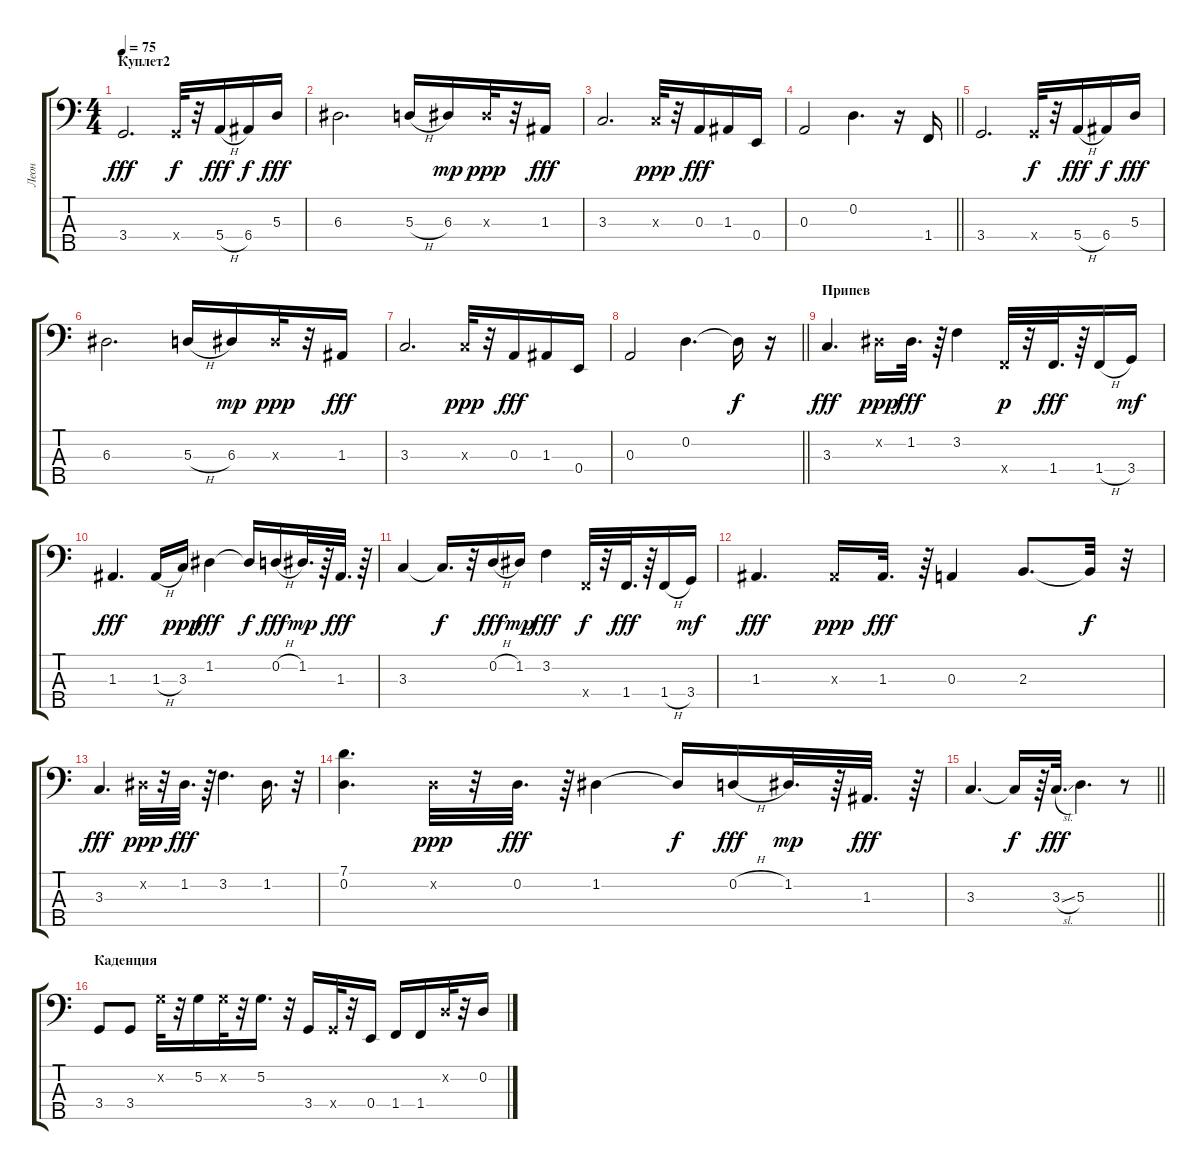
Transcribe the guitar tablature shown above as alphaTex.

\track ("Леон" "Леон") {instrument electricbassfinger}
\staff {score tabs}
\tuning (G2 D2 A1 E1 B0) {hide}
\ts (4 4)
\section ("" "Куплет2")
\tempo 75
\clef f4
\ks c
3.4.2{d dy fff} 3.4{x}.32{dy f} r.32 5.4{h}.16{dy fff} 6.4.16{dy f} 5.3.16{dy fff} |
6.3.2{d} 5.3{h}.16 6.3.16{dy mp} 6.3{x}.32{dy ppp} r.32 1.3.16{dy fff} |
3.3.2{d} 3.3{x}.32{dy ppp} r.32 0.3.16{dy fff} 1.3.16 0.4.16 |
\barLineRight lightlight
0.3.2 0.2.4{d} r.16 1.4.16 |
3.4.2{d} 3.4{x}.32{dy f} r.32 5.4{h}.16{dy fff} 6.4.16{dy f} 5.3.16{dy fff} |
6.3.2{d} 5.3{h}.16 6.3.16{dy mp} 6.3{x}.32{dy ppp} r.32 1.3.16{dy fff} |
3.3.2{d} 3.3{x}.32{dy ppp} r.32 0.3.16{dy fff} 1.3.16 0.4.16 |
\barLineRight lightlight
0.3.2 0.2.4{d} 0.2{t}.16{dy f} r.16 |
\section ("" "Припев")
3.3.4{d dy fff} 1.2{x}.16{dy ppp} 1.2.32{d dy fff} r.64 3.2.4 1.4{x}.32{dy p} r.32 1.4.32{d dy fff} r.64 1.4{h}.16 3.4.16{dy mf} |
1.3.4{d dy fff} 1.3{h}.16 3.3.16{dy ppp} 1.2.4{dy fff} 1.2{t}.16{dy f} 0.2{h}.16{dy fff} 1.2.32{d dy mp} r.64 1.3.32{d dy fff} r.64 |
3.3.4 3.3{t}.16{d dy f} r.32 0.2{h}.16{dy fff} 1.2.16{dy mp} 3.2.4{dy fff} 1.4{x}.32{dy f} r.32 1.4.32{d dy fff} r.64 1.4{h}.16 3.4.16{dy mf} |
1.3.4{d dy fff} 1.3{x}.16{dy ppp} 1.3.32{d dy fff} r.64 0.3.4 2.3.8{d} 2.3{t}.32{dy f} r.32 |
3.3.4{d dy fff} 1.2{x}.32{dy ppp} r.32 1.2.32{d dy fff} r.64 3.2.4{d} 1.2.16{d} r.32 |
(7.1 0.2).4{d} 0.2{x}.32{dy ppp} r.32 0.2.32{d dy fff} r.64 1.2.4 1.2{t}.16{dy f} 0.2{h}.16{dy fff} 1.2.32{d dy mp} r.64 1.3.32{d dy fff} r.64 |
\barLineRight lightlight
3.3.4{d} 3.3{t}.16{dy f} r.64 3.3{sl}.32{d dy fff} 5.3.4{d} r.8 |
\section ("" "Каденция")
3.4.8{volume 16 instrument electricbassfinger} 3.4.8 5.2{x}.32 r.32 5.2.16 5.2{x}.32 r.32 5.2.16{d} r.32 3.4.16 3.4{x}.32 r.32 0.4.16 1.4.16 1.4.16 0.2{x}.32 r.32 0.2.16
